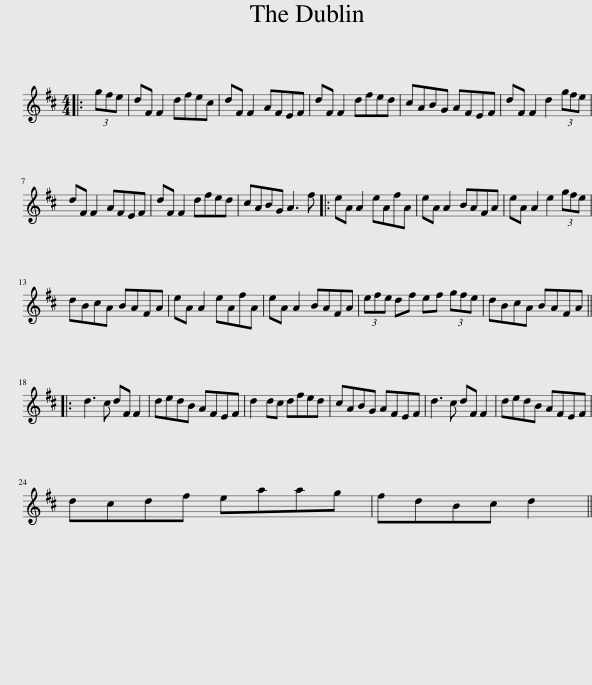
X:1
L:1/8
M:4/4
I:linebreak $
K:D
V:1 treble
V:1
|: (3gfe | dF F2 dfec | dF F2 AFEF | dF F2 dfed | cABG AFEF | %5
 dF F2 d2 (3gfe |$ dF F2 AFEF | dF F2 dfed | cABG A3 f |: eA A2 eAfA | %10
 eA A2 BAFA | eA A2 e2 (3gfe |$ dBcA BAFA | eA A2 eAfA | eA A2 BAFA | %15
 (3efe df ef (3gfe | dBcA BAFA |:$ d3 c dF F2 | dedB AFEF | d2 dc dfed | %20
 cABG AFEF | d3 c dF F2 | dedB AFEF |$ dcdf eaag | fdBc d2 || %25
